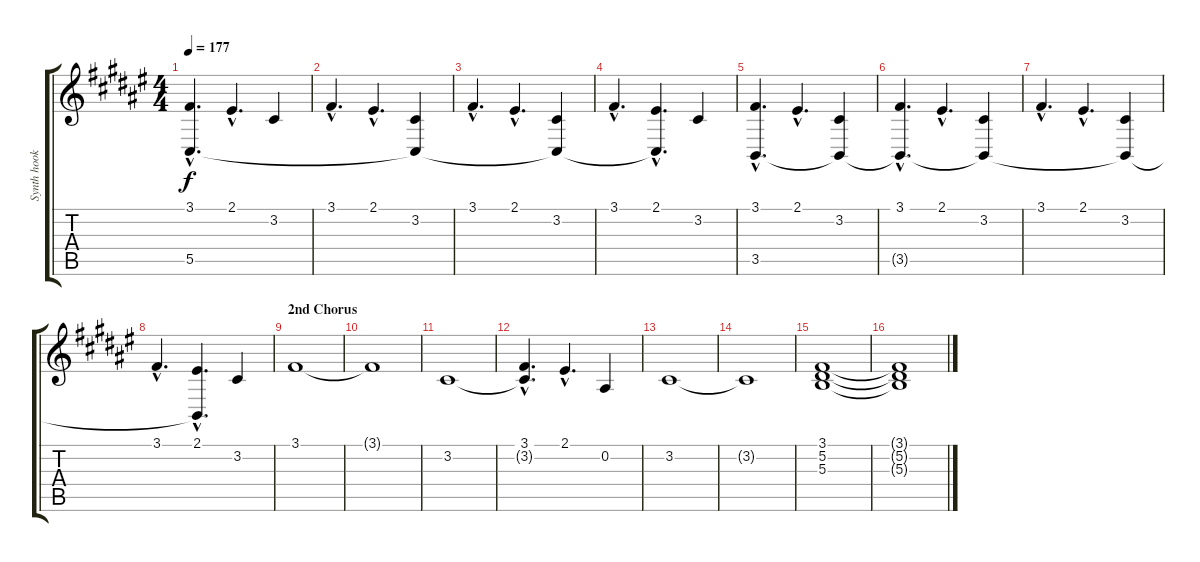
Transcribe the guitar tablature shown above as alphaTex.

\track ("Synth hook" "Synth hook") {instrument lead2sawtooth}
\staff {score tabs}
\tuning (Eb4 Bb3 Gb3 Db3 Ab2 Eb2) {hide}
\ts (4 4)
\tempo 177
\clef g2
\ks d#minor
(3.1{hac} 5.5{hac}).4{d dy f} 2.1{hac}.4{d} 3.2.4 |
3.1{hac}.4{d} 2.1{hac}.4{d} (3.2 5.5{t}).4 |
3.1{hac}.4{d} 2.1{hac}.4{d} (3.2 5.5{t}).4 |
3.1{hac}.4{d} (2.1{hac} 5.5{hac t}).4{d} 3.2.4 |
(3.1{hac} 3.5).4{d} 2.1{hac}.4{d} (3.2 3.5{t}).4 |
(3.1{hac} 3.5{hac t}).4{d} 2.1{hac}.4{d} (3.2 3.5{t}).4 |
3.1{hac}.4{d} 2.1{hac}.4{d} (3.2 3.5{t}).4 |
3.1{hac}.4{d} (2.1{hac} 3.5{hac t}).4{d} 3.2.4 |
\section ("" "2nd Chorus")
3.1.1 |
3.1{t}.1 |
3.2.1 |
(3.1{hac} 3.2{hac t}).4{d} 2.1{hac}.4{d} 0.2.4 |
3.2.1 |
3.2{t}.1 |
(3.1 5.2 5.3).1 |
(3.1{t} 5.2{t} 5.3{t}).1
